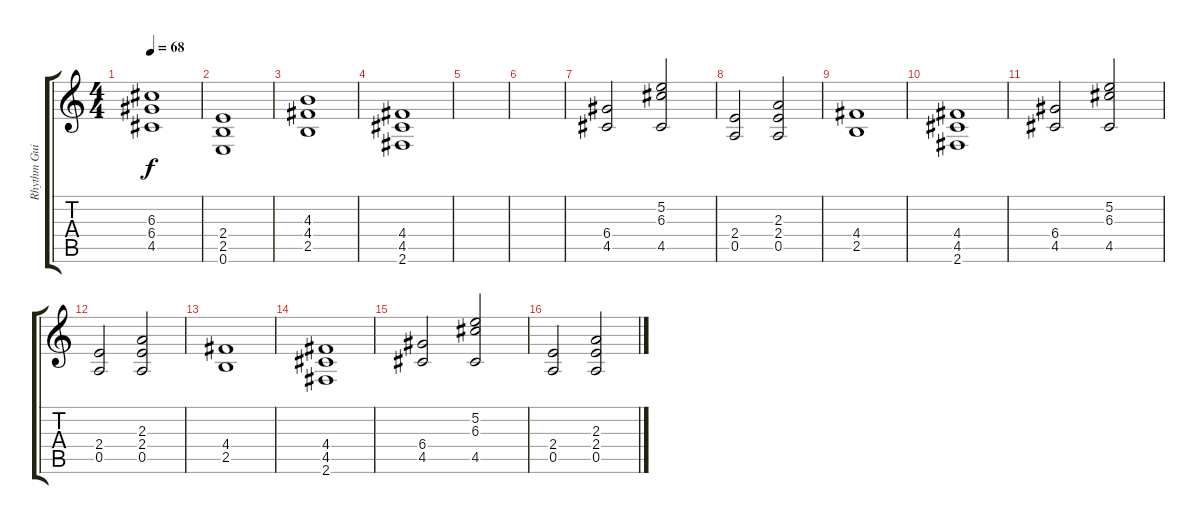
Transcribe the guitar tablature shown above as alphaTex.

\track ("Rhythm Guitar" "Rhythm Gui") {instrument distortionguitar}
\staff {score tabs}
\tuning (E4 B3 G3 D3 A2 E2) {hide}
\ts (4 4)
\tempo 68
\clef g2
\ks c
(6.3 6.4 4.5).1{dy f} |
(2.4 2.5 0.6).1 |
(4.3 4.4 2.5).1 |
(4.4 4.5 2.6).1 |
|
|
(6.4 4.5).2 (5.2 6.3 4.5).2 |
(2.4 0.5).2 (2.3 2.4 0.5).2 |
(4.4 2.5).1 |
(4.4 4.5 2.6).1 |
(6.4 4.5).2 (5.2 6.3 4.5).2 |
(2.4 0.5).2 (2.3 2.4 0.5).2 |
(4.4 2.5).1 |
(4.4 4.5 2.6).1 |
(6.4 4.5).2 (5.2 6.3 4.5).2 |
(2.4 0.5).2 (2.3 2.4 0.5).2
